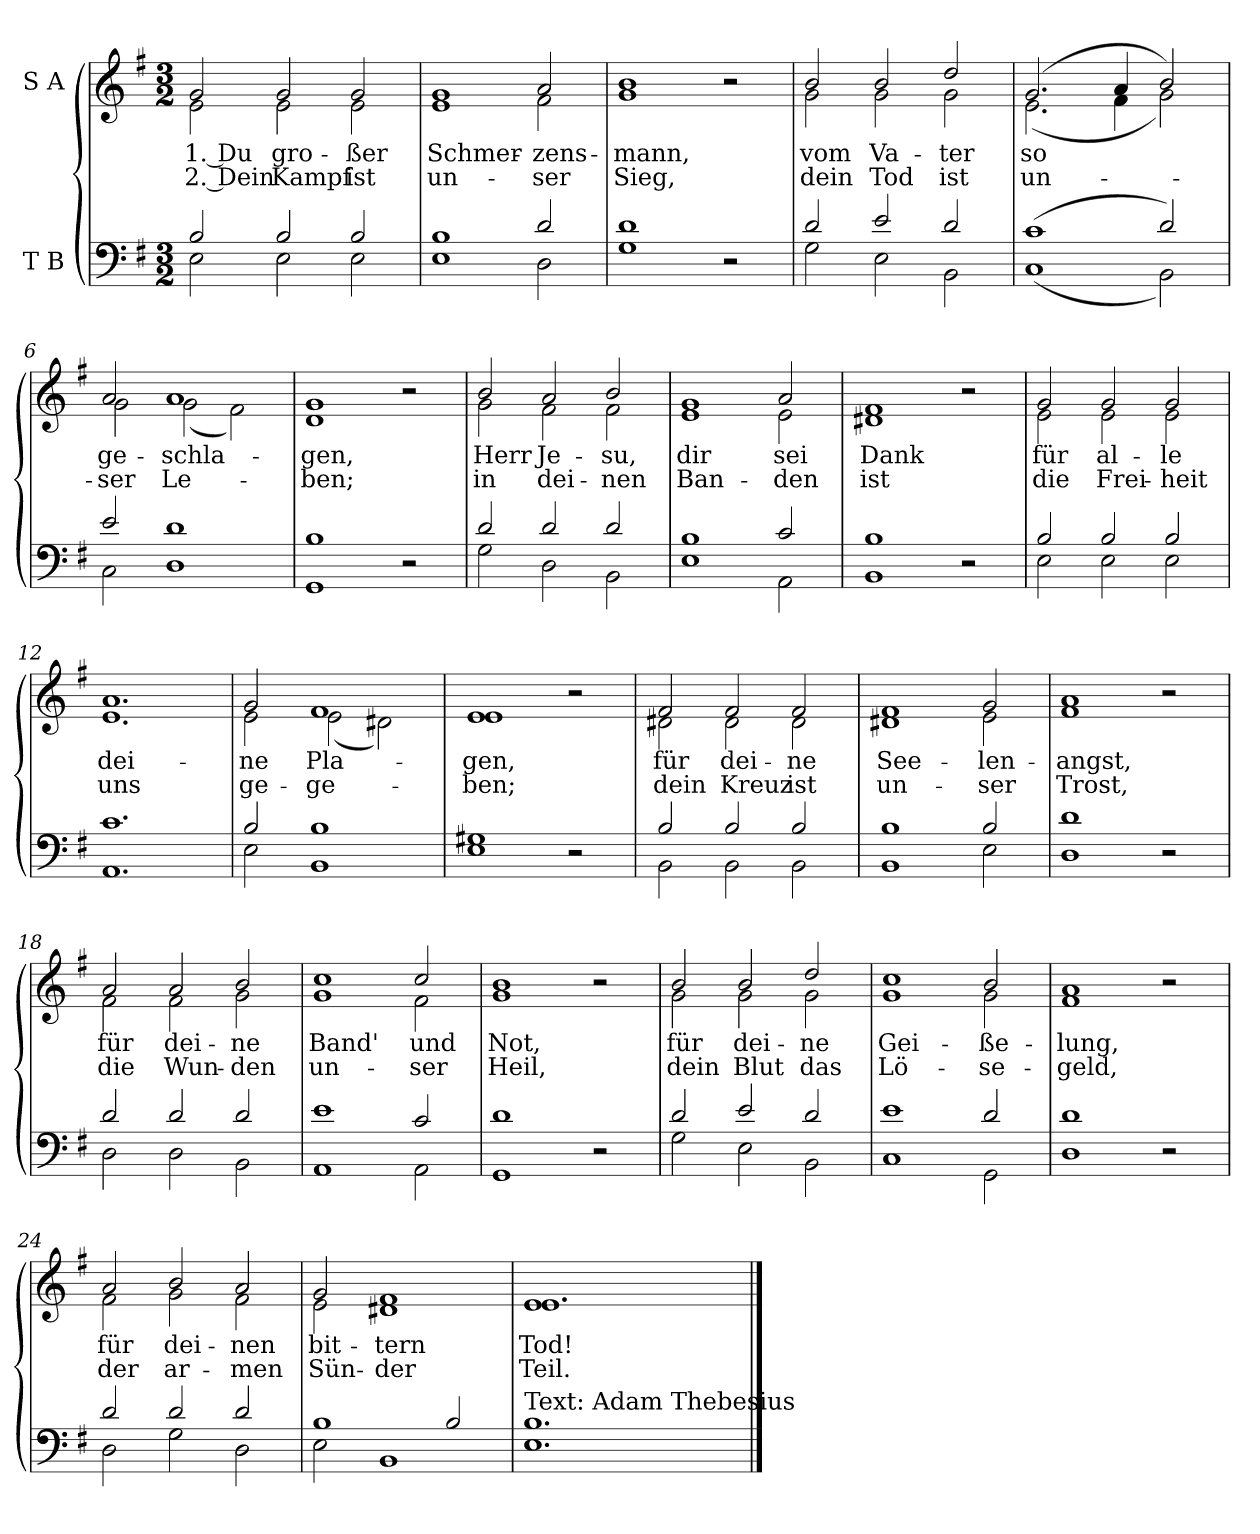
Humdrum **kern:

**kern	**kern	**text	**text
*part2	*part1	*part1	*part1
*staff2	*staff1	*staff1	*staff1
*I"T B	*I"S A	*	*
*clefF4	*clefG2	*	*
*k[f#]	*k[f#]	*	*
*M3/2	*M3/2	*	*
=1	=1	=1	=1
*^	*	*	*
!	!	!	!LO:LY:b	!LO:LY:b
*	*	*^	*	*
2B/	2E\	2g/	2e\	1. Du	2. Dein
!	!	!	!	!LO:LY:b	!LO:LY:b
2B/	2E\	2g/	2e\	gro-	Kampf
!	!	!	!	!LO:LY:b	!LO:LY:b
2B/	2E\	2g/	2e\	-ßer	ist
=2	=2	=2	=2	=2	=2
!	!	!	!	!LO:LY:b	!LO:LY:b
1B	1E	1g	1e	Schmer-	un-
!	!	!	!	!LO:LY:b	!LO:LY:b
2d/	2D\	2a/	2f#\	-zens-	-ser
=3	=3	=3	=3	=3	=3
!	!	!	!	!LO:LY:b	!LO:LY:b
1d	1G	1b	1g	-mann,	Sieg,
2r	2ryy	2r	2ryy	.	.
=4	=4	=4	=4	=4	=4
!	!	!	!	!LO:LY:b	!LO:LY:b
2d/	2G\	2b/	2g\	vom	dein
!	!	!	!	!LO:LY:b	!LO:LY:b
2e/	2E\	2b/	2g\	Va-	Tod
!	!	!	!	!LO:LY:b	!LO:LY:b
2d/	2BB\	2dd/	2g\	-ter	ist
=5	=5	=5	=5	=5	=5
!	!	!	!	!LO:LY:b	!LO:LY:b
(1c	(1C	(2.g/	(2.e\	-so	un-
.	.	4a/	4f#\	.	.
2d/)	2BB\)	2b/)	2g\)	.	.
=6	=6	=6	=6	=6	=6
!	!	!	!	!LO:LY:b	!LO:LY:b
2e/	2C\	2a/	2g\	ge-	-ser
!	!	!	!	!LO:LY:b	!LO:LY:b
1d	1D	1a	(2g\	-schla-	Le-
.	.	.	2f#\)	.	.
=7	=7	=7	=7	=7	=7
!	!	!	!	!LO:LY:b	!LO:LY:b
1B	1GG	1g	1d	-gen,	-ben;
2r	2ryy	2r	2ryy	.	.
!!LO:LB:g=z	!!
=8	=8	=8	=8	=8	=8
!	!	!	!	!LO:LY:b	!LO:LY:b
2d/	2G\	2b/	2g\	Herr	in
!	!	!	!	!LO:LY:b	!LO:LY:b
2d/	2D\	2a/	2f#\	Je-	dei-
!	!	!	!	!LO:LY:b	!LO:LY:b
2d/	2BB\	2b/	2f#\	-su,	-nen
=9	=9	=9	=9	=9	=9
!	!	!	!	!LO:LY:b	!LO:LY:b
1B	1E	1g	1e	dir	Ban-
!	!	!	!	!LO:LY:b	!LO:LY:b
2c/	2AA\	2a/	2e\	sei	-den
=10	=10	=10	=10	=10	=10
!	!	!	!	!LO:LY:b	!LO:LY:b
1B	1BB	1f#	1d#X	Dank	ist
2r	2ryy	2r	2ryy	.	.
=11	=11	=11	=11	=11	=11
!	!	!	!	!LO:LY:b	!LO:LY:b
2B/	2E\	2g/	2e\	für	die
!	!	!	!	!LO:LY:b	!LO:LY:b
2B/	2E\	2g/	2e\	al-	Frei-
!	!	!	!	!LO:LY:b	!LO:LY:b
2B/	2E\	2g/	2e\	-le	-heit
=12	=12	=12	=12	=12	=12
!	!	!	!	!LO:LY:b	!LO:LY:b
1.c	1.AA	1.a	1.e	dei-	uns
=13	=13	=13	=13	=13	=13
!	!	!	!	!LO:LY:b	!LO:LY:b
2B/	2E\	2g/	2e\	-ne	ge-
!	!	!	!	!LO:LY:b	!LO:LY:b
1B	1BB	1f#	(2e\	Pla-	-ge-
.	.	.	2d#X\)	.	.
=14	=14	=14	=14	=14	=14
!	!	!	!	!LO:LY:b	!LO:LY:b
1G#X	1E	1e	1e	-gen,	-ben;
2r	2ryy	2r	2ryy	.	.
!!LO:LB:g=z	!!
=15	=15	=15	=15	=15	=15
!	!	!	!	!LO:LY:b	!LO:LY:b
2B/	2BB\	2f#/	2d#X\	für	dein
!	!	!	!	!LO:LY:b	!LO:LY:b
2B/	2BB\	2f#/	2d#\	dei-	Kreuz
!	!	!	!	!LO:LY:b	!LO:LY:b
2B/	2BB\	2f#/	2d#\	-ne	ist
=16	=16	=16	=16	=16	=16
!	!	!	!	!LO:LY:b	!LO:LY:b
1B	1BB	1f#	1d#X	See-	un-
!	!	!	!	!LO:LY:b	!LO:LY:b
2B/	2E\	2g/	2e\	-len-	-ser
=17	=17	=17	=17	=17	=17
!	!	!	!	!LO:LY:b	!LO:LY:b
1d	1D	1a	1f#	-angst,	Trost,
2r	2ryy	2r	2ryy	.	.
=18	=18	=18	=18	=18	=18
!	!	!	!	!LO:LY:b	!LO:LY:b
2d/	2D\	2a/	2f#\	für	die
!	!	!	!	!LO:LY:b	!LO:LY:b
2d/	2D\	2a/	2f#\	dei-	Wun-
!	!	!	!	!LO:LY:b	!LO:LY:b
2d/	2BB\	2b/	2g\	-ne	-den
=19	=19	=19	=19	=19	=19
!	!	!	!	!LO:LY:b	!LO:LY:b
1e	1AA	1cc	1g	Band'	un-
!	!	!	!	!LO:LY:b	!LO:LY:b
2c/	2AA\	2cc/	2f#\	und	-ser
=20	=20	=20	=20	=20	=20
!	!	!	!	!LO:LY:b	!LO:LY:b
1d	1GG	1b	1g	Not,	Heil,
2r	2ryy	2r	2ryy	.	.
!!LO:LB:g=z	!!
=21	=21	=21	=21	=21	=21
!	!	!	!	!LO:LY:b	!LO:LY:b
2d/	2G\	2b/	2g\	für	dein
!	!	!	!	!LO:LY:b	!LO:LY:b
2e/	2E\	2b/	2g\	dei-	Blut
!	!	!	!	!LO:LY:b	!LO:LY:b
2d/	2BB\	2dd/	2g\	-ne	das
=22	=22	=22	=22	=22	=22
!	!	!	!	!LO:LY:b	!LO:LY:b
1e	1C	1cc	1g	Gei-	Lö-
!	!	!	!	!LO:LY:b	!LO:LY:b
2d/	2GG\	2b/	2g\	-ße-	-se-
=23	=23	=23	=23	=23	=23
!	!	!	!	!LO:LY:b	!LO:LY:b
1d	1D	1a	1f#	-lung,	-geld,
2r	2ryy	2r	2ryy	.	.
=24	=24	=24	=24	=24	=24
!	!	!	!	!LO:LY:b	!LO:LY:b
2d/	2D\	2a/	2f#\	für	der
!	!	!	!	!LO:LY:b	!LO:LY:b
2d/	2G\	2b/	2g\	dei-	ar-
!	!	!	!	!LO:LY:b	!LO:LY:b
2d/	2D\	2a/	2f#\	-nen	-men
=25	=25	=25	=25	=25	=25
!	!	!	!	!LO:LY:b	!LO:LY:b
1B	2E\	2g/	2e\	bit-	Sün-
!	!	!	!	!LO:LY:b	!LO:LY:b
.	1BB	1f#	1d#X	-tern	-der
2B/	.	.	.	.	.
=26	=26	=26	=26	=26	=26
!LO:TX:a:t=Text&colon; Adam Thebesius	!	!	!	!	!
!	!	!	!	!LO:LY:b	!LO:LY:b
1.B	1.E	1.e	1.e	Tod!	Teil.
*v	*v	*	*	*	*
*	*v	*v	*	*
==	==	==	==
*-	*-	*-	*-
